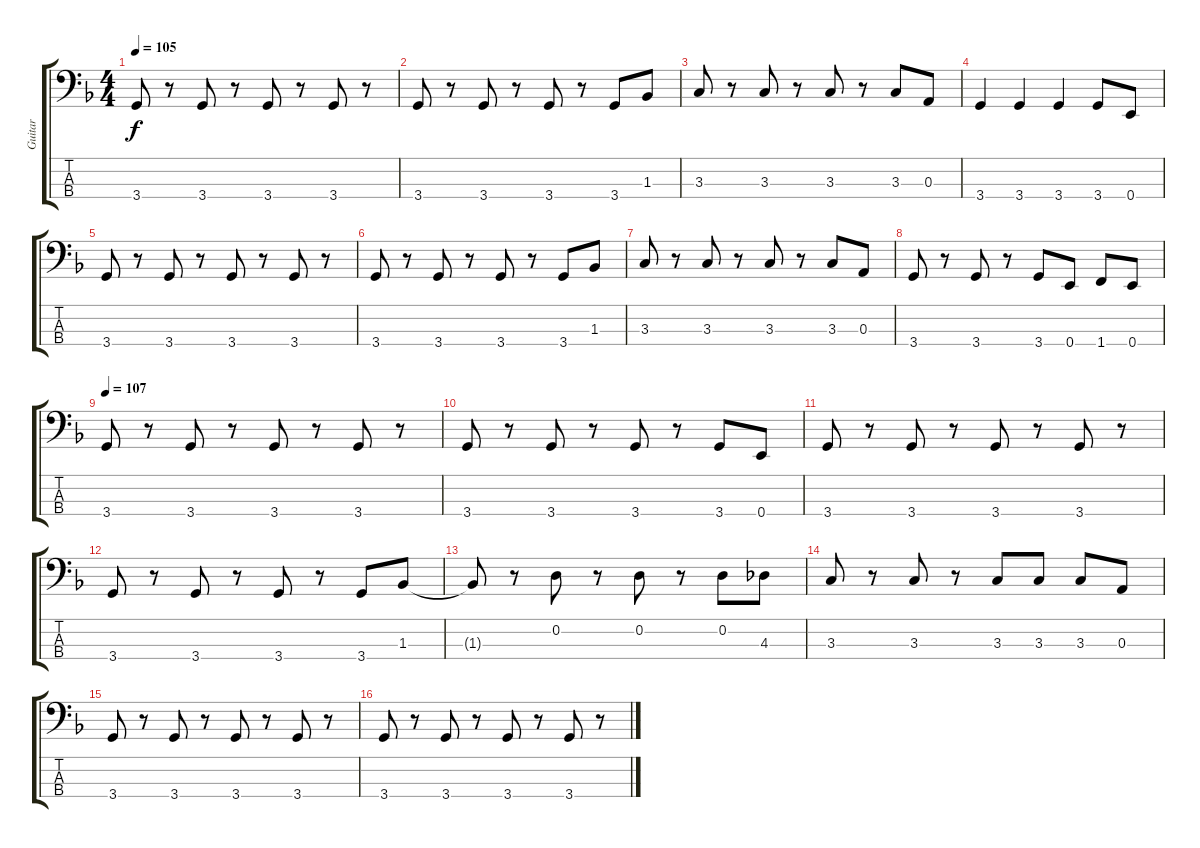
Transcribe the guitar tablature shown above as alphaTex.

\track ("Guitar" "Guitar") {instrument electricbassfinger}
\staff {score tabs}
\tuning (G2 D2 A1 E1) {hide}
\ts (4 4)
\tempo 105
\clef f4
\ks f
3.4.8{dy f} r.8 3.4.8 r.8 3.4.8 r.8 3.4.8 r.8 |
3.4.8 r.8 3.4.8 r.8 3.4.8 r.8 3.4.8 1.3.8 |
3.3.8 r.8 3.3.8 r.8 3.3.8 r.8 3.3.8 0.3.8 |
3.4.4 3.4.4 3.4.4 3.4.8 0.4.8 |
3.4.8 r.8 3.4.8 r.8 3.4.8 r.8 3.4.8 r.8 |
3.4.8 r.8 3.4.8 r.8 3.4.8 r.8 3.4.8 1.3.8 |
3.3.8 r.8 3.3.8 r.8 3.3.8 r.8 3.3.8 0.3.8 |
3.4.8 r.8 3.4.8 r.8 3.4.8 0.4.8 1.4.8 0.4.8 |
\tempo 107
3.4.8 r.8 3.4.8 r.8 3.4.8 r.8 3.4.8 r.8 |
3.4.8 r.8 3.4.8 r.8 3.4.8 r.8 3.4.8 0.4.8 |
3.4.8 r.8 3.4.8 r.8 3.4.8 r.8 3.4.8 r.8 |
3.4.8 r.8 3.4.8 r.8 3.4.8 r.8 3.4.8 1.3.8 |
1.3{t}.8 r.8 0.2.8 r.8 0.2.8 r.8 0.2.8 4.3.8 |
3.3.8 r.8 3.3.8 r.8 3.3.8 3.3.8 3.3.8 0.3.8 |
3.4.8 r.8 3.4.8 r.8 3.4.8 r.8 3.4.8 r.8 |
3.4.8 r.8 3.4.8 r.8 3.4.8 r.8 3.4.8 r.8
